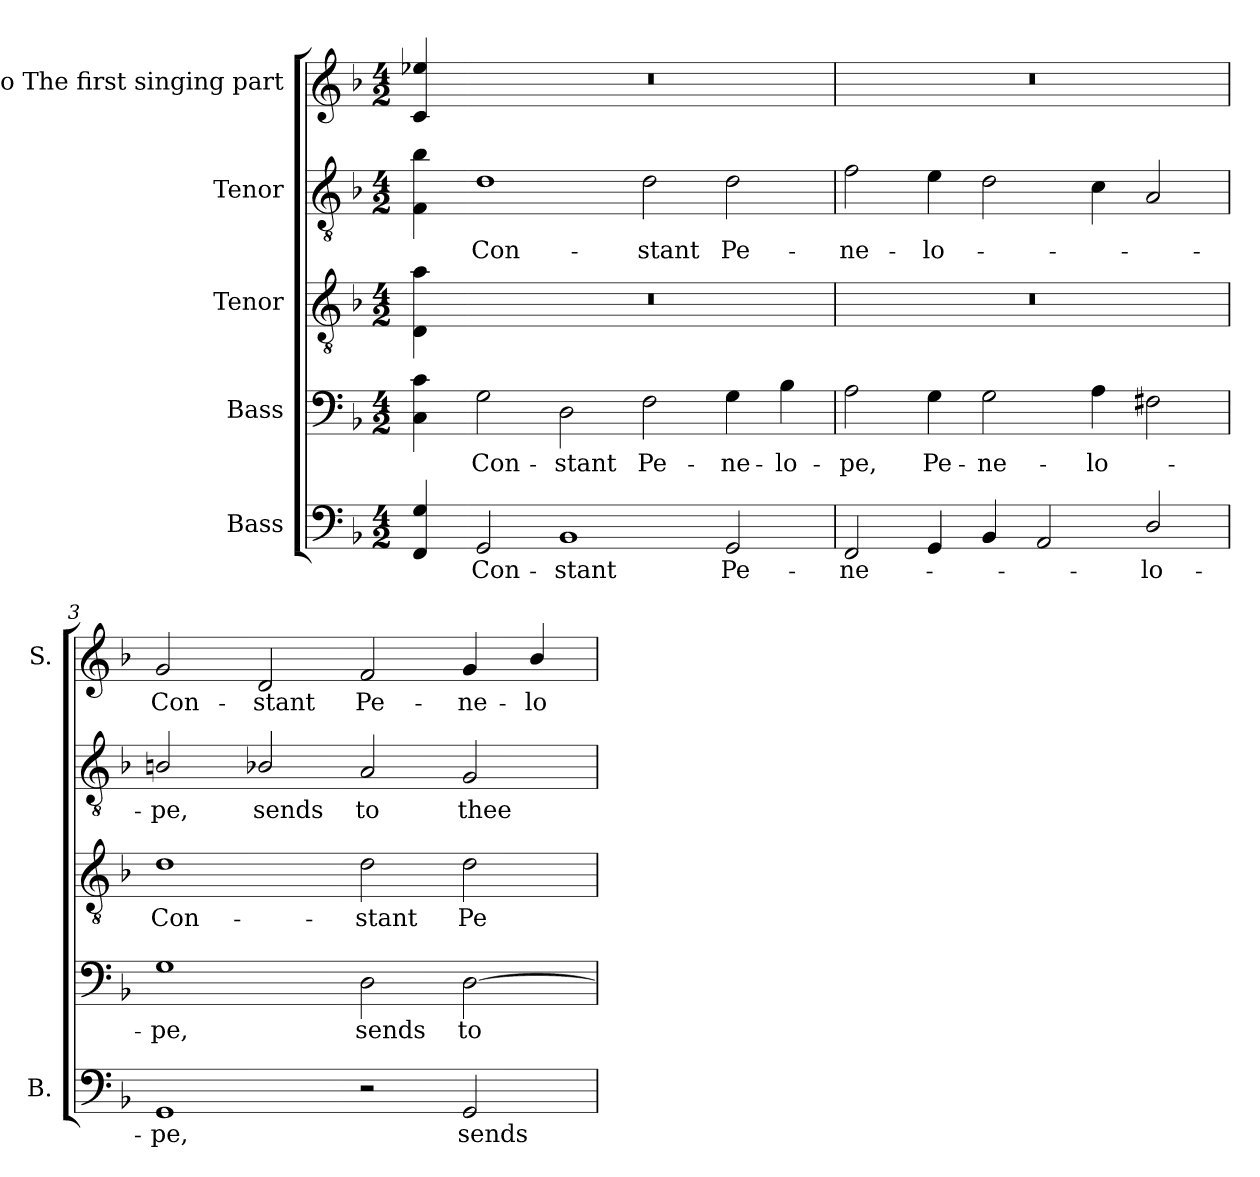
**kern	**text	**kern	**text	**kern	**text	**kern	**text	**kern	**text
*part5	*part5	*part4	*part4	*part3	*part3	*part2	*part2	*part1	*part1
*staff5	*staff5	*staff4	*staff4	*staff3	*staff3	*staff2	*staff2	*staff1	*staff1
*I"Bass	*	*I"Bass	*	*I"Tenor	*	*I"Tenor	*	*I"Alto The first singing part	*
*I'B.	*	*	*	*	*	*	*	*I'S.	*
!!LO:PB:g=z
*clefF4	*	*clefF4	*	*clefGv2	*	*clefGv2	*	*clefG2	*
*	*	*ITrd7c12	*	*ITrd7c12	*	*ITrd7c12	*	*	*
*k[b-]	*	*k[b-]	*	*k[b-]	*	*k[b-]	*	*k[b-]	*
*F:	*	*F:	*	*F:	*	*F:	*	*F:	*
*M4/2	*	*M4/2	*	*M4/2	*	*M4/2	*	*M4/2	*
=	=	=	=	=	=	=	=	=	=
4FFi/ 4Gi	.	4CCi\ 4Ci	.	4DDi\ 4Ai	.	4FFi\ 4B-i	.	4ci/ 4ee-Xi	.
=1-	=1-	=1-	=1-	=1-	=1-	=1-	=1-	=1-	=1-
!	!LO:LY:b:color=#000000	!	!	!	!	!	!	!	!
!	!	!	!LO:LY:b:color=#000000	!LO:N:vis=1	!	!	!	!	!
!	!	!	!	!	!	!	!LO:LY:b:color=#000000	!LO:N:vis=1	!
2GGi/	Con-	2GGi\	Con-	0r	.	1Di	Con-	0r	.
!	!LO:LY:b:color=#000000	!	!	!	!	!	!	!	!
!	!	!	!LO:LY:b:color=#000000	!	!	!	!	!	!
1BB-i	-stant	2DDi\	-stant	.	.	.	.	.	.
!	!	!	!LO:LY:b:color=#000000	!	!	!	!	!	!
!	!	!	!	!	!	!	!LO:LY:b:color=#000000	!	!
.	.	2FFi\	Pe-	.	.	2Di\	-stant	.	.
!	!LO:LY:b:color=#000000	!	!	!	!	!	!	!	!
!	!	!	!LO:LY:b:color=#000000	!	!	!	!	!	!
!	!	!	!	!	!	!	!LO:LY:b:color=#000000	!	!
2GGi/	Pe-	4GGi\	-ne-	.	.	2Di\	Pe-	.	.
!	!	!	!LO:LY:b:color=#000000	!	!	!	!	!	!
.	.	4BB-i\	-lo-	.	.	.	.	.	.
=2	=2	=2	=2	=2	=2	=2	=2	=2	=2
!	!LO:LY:b:color=#000000	!	!	!	!	!	!	!	!
!	!	!	!LO:LY:b:color=#000000	!LO:N:vis=1	!	!	!	!	!
!	!	!	!	!	!	!	!LO:LY:b:color=#000000	!LO:N:vis=1	!
2FFi/	-ne-	2AAi\	-pe,	0r	.	2Fi\	-ne-	0r	.
!	!	!	!LO:LY:b:color=#000000	!	!	!	!	!	!
!	!	!	!	!	!	!	!LO:LY:b:color=#000000	!	!
4GGi/	.	4GGi\	Pe-	.	.	4Ei\	-lo-	.	.
!	!	!	!LO:LY:b:color=#000000	!	!	!	!	!	!
4BB-i/	.	2GGi\	-ne-	.	.	2Di\	.	.	.
2AAi/	.	.	.	.	.	.	.	.	.
!	!	!	!LO:LY:b:color=#000000	!	!	!	!	!	!
.	.	4AAi\	-lo-	.	.	4Ci\	.	.	.
!	!LO:LY:b:color=#000000	!	!	!	!	!	!	!	!
2Di/	-lo-	2FF#Xi\	.	.	.	2AAi/	.	.	.
=3	=3	=3	=3	=3	=3	=3	=3	=3	=3
!	!LO:LY:b:color=#000000	!	!	!	!	!	!	!	!
!	!	!	!LO:LY:b:color=#000000	!	!	!	!	!	!
!	!	!	!	!	!LO:LY:b:color=#000000	!	!	!	!
!	!	!	!	!	!	!	!LO:LY:b:color=#000000	!	!
!	!	!	!	!	!	!	!	!	!LO:LY:b:color=#000000
1GGi	-pe,	1GGi	-pe,	1Di	Con-	2BBni/	-pe,	2gi/	Con-
!	!	!	!	!	!	!	!LO:LY:b:color=#000000	!	!
!	!	!	!	!	!	!	!	!	!LO:LY:b:color=#000000
.	.	.	.	.	.	2BB-Xi/	sends	2di/	-stant
!	!	!	!LO:LY:b:color=#000000	!	!	!	!	!	!
!	!	!	!	!	!LO:LY:b:color=#000000	!	!	!	!
!	!	!	!	!	!	!	!LO:LY:b:color=#000000	!	!
!	!	!	!	!	!	!	!	!	!LO:LY:b:color=#000000
2r	.	2DDi\	sends	2Di\	-stant	2AAi/	to	2fi/	Pe-
!	!LO:LY:b:color=#000000	!	!	!	!	!	!	!	!
!	!	!	!LO:LY:b:color=#000000	!	!	!	!	!	!
!	!	!	!	!	!LO:LY:b:color=#000000	!	!	!	!
!	!	!	!	!	!	!	!LO:LY:b:color=#000000	!	!
!	!	!	!	!	!	!	!	!	!LO:LY:b:color=#000000
2GGi/	sends	[2DDi\	to	2Di\	Pe-	2GGi/	thee	4gi/	-ne-
!	!	!	!	!	!	!	!	!	!LO:LY:b:color=#000000
.	.	.	.	.	.	.	.	4b-i/	-lo-
=	=	=	=	=	=	=	=	=	=
*-	*-	*-	*-	*-	*-	*-	*-	*-	*-
